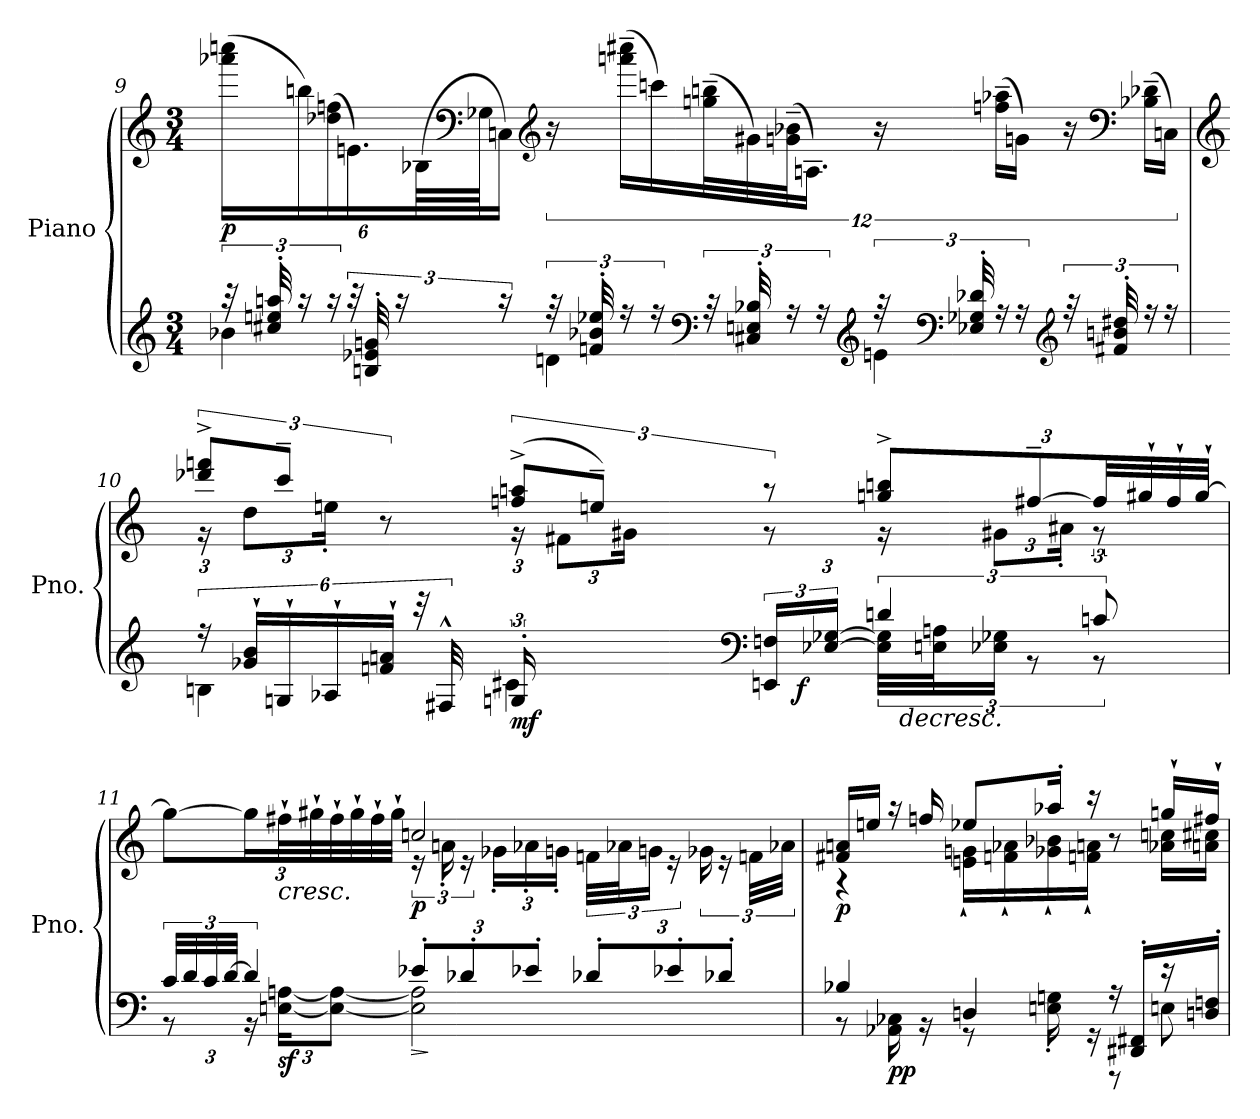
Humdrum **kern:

**kern	**kern	**dynam
*part1	*part1	*part1
*staff2	*staff1	*staff1/2
*I"Piano	*	*
*I'Pno.	*	*
!!LO:LB:g=z
*clefG2	*clefG2	*
*k[]	*k[]	*
*M3/4	*M3/4	*
*MM80	*MM80	*
=9	=9	=9
*^	*	*
*	*	*Xbrackettup	*
!	!	!	!LO:DY:b
48r	4b-X\	(>24aaa-X\ 24ccccn\LL	p
48cc#X/' 48een/' 48aan/'	.	.	.
24r	.	24bbn\)	.
24r	.	(>24dd-X\ 24ffn\	.
48r	.	24.en\)	.
48Bn/' 48e-X/' 48gn/'	.	.	.
24r	.	.	.
.	.	(>96B-X\LL	.
*	*	*clefF4	*
.	.	96G-X\JJ	.
24r	.	24Cn\JJ)	.
*	*	*clefG2	*
*	*	*brackettup	*
48r	4dn\	24r	.
48fn/' 48b-X/' 48ee-X/'	.	.	.
24r	.	(>24aaan\~ 24cccc#X\~LL	.
24r	.	24cccn\)	.
*clefF4	*	*	*
*	*	*Xbrackettup	*
48r	.	(>48ggn\~ 48bbn\~L	.
48C#X/' 48En/' 48B-X/'	.	48g#X\)	.
24r	.	(>48gn\~ 48b-X\~J	.
.	.	24.An\JJ)	.
24r	.	.	.
*clefG2	*	*	*
*	*	*brackettup	*
48r	4en\	24r	.
*clefF4	*	*	*
48E-X/' 48G-X/' 48d-X/'	.	.	.
24r	.	(>24ffn\~ 24aa-X\~LL	.
24r	.	24gn\JJ)	.
*clefG2	*	*	*
48r	.	24r	.
48f#X/' 48bn/' 48dd#X/'	.	.	.
*	*	*clefF4	*
24r	.	(>24B-X\~ 24d-X\~LL	.
24r	.	24Cn\JJ)	.
!!LO:LB:g=z
=10	=10	=10	=10
*	*	*clefG2	*
*	*	*^	*
!	!	!	!	!LO:DY:b=2
!	!	!	!	!LO:DY:n=1:b
24r	4Bn\	12ddd-X/^ 12fffn/^L	24r	mf p
24g-X/` 24b/`LL	.	.	12dd\L	.
24Gn`/	.	12ccc~/J	.	.
24A-X`/	.	.	24een'\Jk	.
24fn/` 24an/`JJ	.	12r	12ryy	.
48r	.	.	.	.
48F#X^^/	.	.	.	.
!	!	!	!	!LO:DY:n=2:b=2
24Gn'/	4c#X\	(>12ffn/^ 12aan/^L	24r	mf
24ryy	.	.	12f#X\L	.
24ryy	.	12een~/J)	.	.
24ryy	.	.	24g#X\Jk	.
*clefF4	*	*	*	*
24EEn/ 24Fn/LL	.	12r	12r	.
!	!	!	!	!LO:DY:n=3:b=2
[24E-X/ [24G-X/JJ	.	.	.	f
*	*	*Xbrackettup	*brackettup	*
6dn/	48E-\] 48G-\]LLL	12ggn/^ 12bbn/^L	24r	[ [
!	!	!	!	!LO:HP:b=2
.	48En\ 48An\J	.	.	>
.	24E-X\ 24G-X\JJ	.	12g#X\L	.
.	12r	[12ff#X~/	.	.
.	.	.	24a#X'\Jk	.
12cn/	12r	48ff#/LL]	12r	.
.	.	48gg#X`/	.	.
.	.	48ff#`/	.	.
.	.	[48gg#`/JJJ	.	.
!!LO:PB:g=z	!!
=11	=11	=11	=11	=11
*	*	*Xbrackettup	*	*
48c/LLL	12r	12gg#\L_	4ryy	.
48d/	.	.	.	.
48c/	.	.	.	.
[48d/JJJ	.	.	.	.
6d/]	24r	24gg#\L]	.	.
!	!	!	!	!LO:HP:b
!	!	!	!	!LO:DY:n=1:b=2
.	[24En\ [24An\KL	48ff#X`\L	.	< sf
.	.	48gg#X`\	.	.
.	12E\_ 12A\_J	48ff#`\	.	.
.	.	48gg#`\	.	.
.	.	48ff#`\	.	.
.	.	48gg#`\JJJ	.	.
*Xbrackettup	*	*	*	*
!	!	!	!	!LO:HP:b=2
!	!	!	!	!LO:HP:n=1:b
*	*	*	*brackettup	*
!	!	!	!	!LO:DY:n=2:b
12e-X'/L	2E\] 2A\]	2ccn/	24r	> ] > p
.	.	.	24an'\	.
12d-X'/	.	.	24r	.
.	.	.	24g-X'\LL	.
12e-X'/J	.	.	24a-X'\	.
.	.	.	24gn'\JJ	.
12d-X'/L	.	.	48fn\LLL	.
.	.	.	48a-X\J	.
.	.	.	24gn\JJ	.
12e-X'/	.	.	24r	.
.	.	.	24g-X\	.
12d-X'/J	.	.	24r	.
.	.	.	48fn\LLL	.
.	.	.	48a-X\JJJ	.
*v	*v	*	*	*
*	*v	*v	*
.	.	] [
!!LO:LB:g=z
=12	=12	=12
*^	*^	*
!	!	!	!	!LO:DY:b
4B-X/	8r	16f#X/ 16an/LL	4r	p
.	.	16een/JJ	.	.
!	!	!	!	!LO:DY:b=2
.	16AA-X\ 16C-X\	16r	.	pp
.	16r	16ffn/	.	.
4Dn/	8r	8ee-X/L	16en\` 16gn\`LL	.
.	.	.	16fn\` 16a-X\`	.
.	16En\' 16Gn\'	16aa-X'/Jk	16g-X\` 16b-X\`	]
.	16r	16r	16fn\` 16an\`JJ	.
16r	8r	8r	8ryy	.
16DD#X/' 16FF#X/'LL	.	.	.	.
16r	8En\	16ggn`/LL	16a-X\ 16ccn\LL	.
16Dn/' 16Fn/'JJ	.	16ff#X`/JJ	16an\ 16cc#X\JJ	.
*v	*v	*	*	*
*	*v	*v	*
=	=	=
*-	*-	*-
